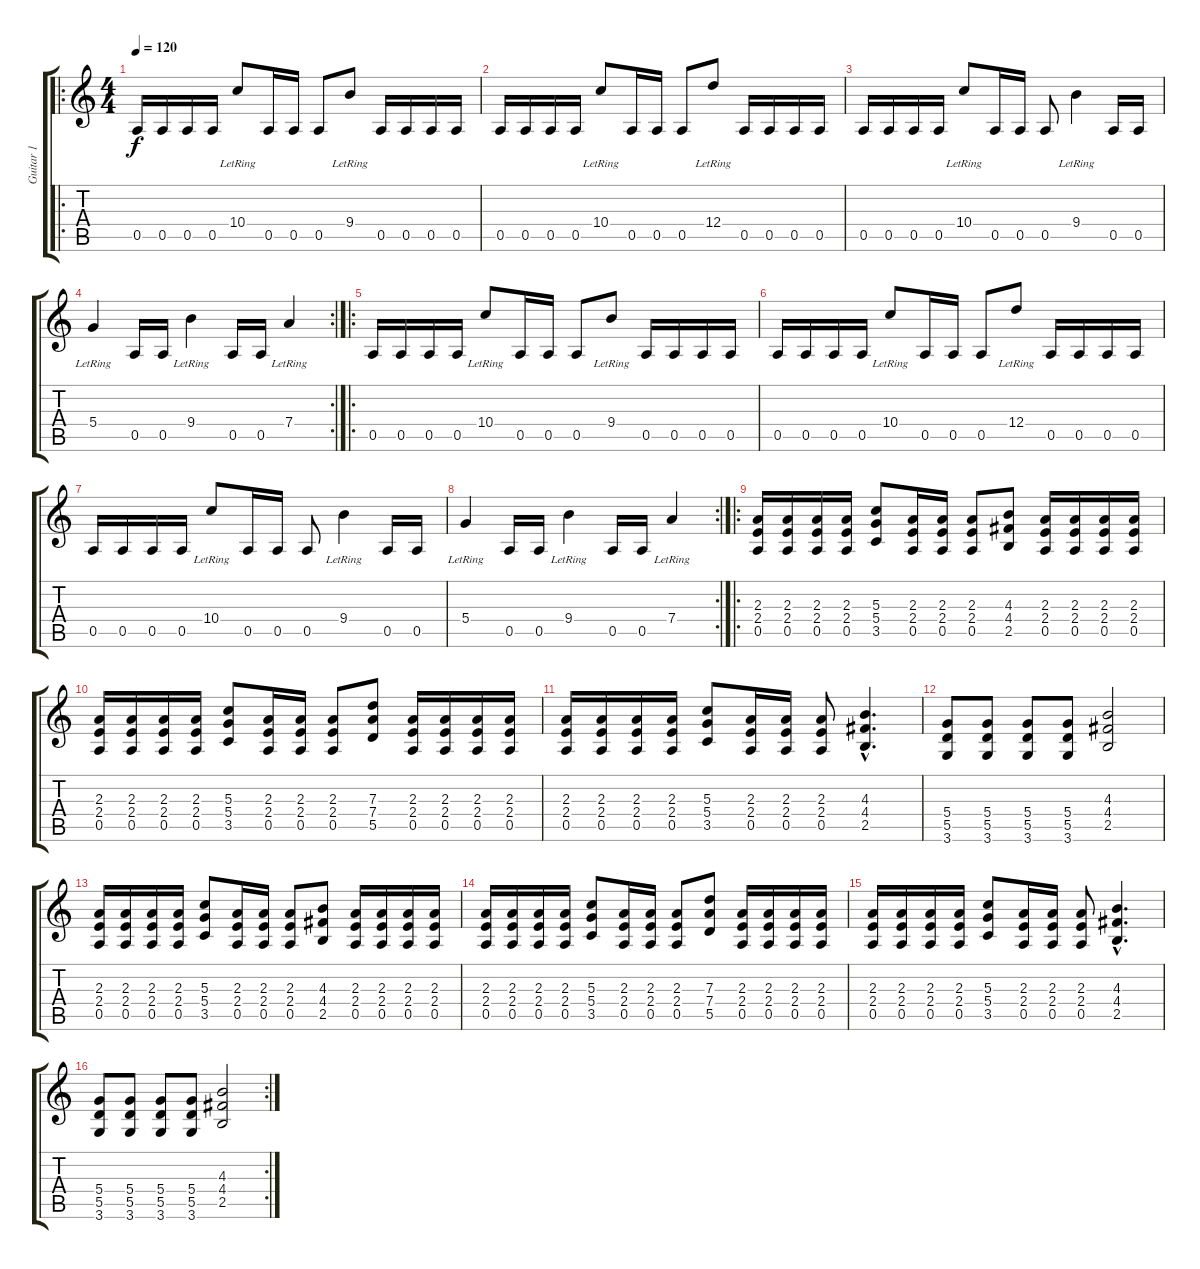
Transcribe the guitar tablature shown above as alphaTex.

\track ("Guitar 1" "Guitar 1") {instrument distortionguitar}
\staff {score tabs}
\tuning (E4 B3 G3 D3 A2 E2) {hide}
\ro
\ts (4 4)
\tempo 120
\clef g2
\ks c
0.5.16{dy f instrument distortionguitar} 0.5.16 0.5.16 0.5.16 10.4{lr}.8 0.5.16 0.5.16 0.5.8 9.4{lr}.8 0.5.16 0.5.16 0.5.16 0.5.16 |
0.5.16 0.5.16 0.5.16 0.5.16 10.4{lr}.8 0.5.16 0.5.16 0.5.8 12.4{lr}.8 0.5.16 0.5.16 0.5.16 0.5.16 |
0.5.16 0.5.16 0.5.16 0.5.16 10.4{lr}.8 0.5.16 0.5.16 0.5.8 9.4{lr}.4 0.5.16 0.5.16 |
\rc 2
5.4{lr}.4 0.5.16 0.5.16 9.4{lr}.4 0.5.16 0.5.16 7.4{lr}.4 |
\ro
0.5.16 0.5.16 0.5.16 0.5.16 10.4{lr}.8 0.5.16 0.5.16 0.5.8 9.4{lr}.8 0.5.16 0.5.16 0.5.16 0.5.16 |
0.5.16 0.5.16 0.5.16 0.5.16 10.4{lr}.8 0.5.16 0.5.16 0.5.8 12.4{lr}.8 0.5.16 0.5.16 0.5.16 0.5.16 |
0.5.16 0.5.16 0.5.16 0.5.16 10.4{lr}.8 0.5.16 0.5.16 0.5.8 9.4{lr}.4 0.5.16 0.5.16 |
\rc 2
5.4{lr}.4 0.5.16 0.5.16 9.4{lr}.4 0.5.16 0.5.16 7.4{lr}.4 |
\ro
(2.3 2.4 0.5).16 (2.3 2.4 0.5).16 (2.3 2.4 0.5).16 (2.3 2.4 0.5).16 (5.3 5.4 3.5).8 (2.3 2.4 0.5).16 (2.3 2.4 0.5).16 (2.3 2.4 0.5).8 (4.3 4.4 2.5).8 (2.3 2.4 0.5).16 (2.3 2.4 0.5).16 (2.3 2.4 0.5).16 (2.3 2.4 0.5).16 |
(2.3 2.4 0.5).16 (2.3 2.4 0.5).16 (2.3 2.4 0.5).16 (2.3 2.4 0.5).16 (5.3 5.4 3.5).8 (2.3 2.4 0.5).16 (2.3 2.4 0.5).16 (2.3 2.4 0.5).8 (7.3 7.4 5.5).8 (2.3 2.4 0.5).16 (2.3 2.4 0.5).16 (2.3 2.4 0.5).16 (2.3 2.4 0.5).16 |
(2.3 2.4 0.5).16 (2.3 2.4 0.5).16 (2.3 2.4 0.5).16 (2.3 2.4 0.5).16 (5.3 5.4 3.5).8 (2.3 2.4 0.5).16 (2.3 2.4 0.5).16 (2.3 2.4 0.5).8 (4.3{hac} 4.4{hac} 2.5{hac}).4{d} |
(5.4 5.5 3.6).8 (5.4 5.5 3.6).8 (5.4 5.5 3.6).8 (5.4 5.5 3.6).8 (4.3 4.4 2.5).2 |
(2.3 2.4 0.5).16 (2.3 2.4 0.5).16 (2.3 2.4 0.5).16 (2.3 2.4 0.5).16 (5.3 5.4 3.5).8 (2.3 2.4 0.5).16 (2.3 2.4 0.5).16 (2.3 2.4 0.5).8 (4.3 4.4 2.5).8 (2.3 2.4 0.5).16 (2.3 2.4 0.5).16 (2.3 2.4 0.5).16 (2.3 2.4 0.5).16 |
(2.3 2.4 0.5).16 (2.3 2.4 0.5).16 (2.3 2.4 0.5).16 (2.3 2.4 0.5).16 (5.3 5.4 3.5).8 (2.3 2.4 0.5).16 (2.3 2.4 0.5).16 (2.3 2.4 0.5).8 (7.3 7.4 5.5).8 (2.3 2.4 0.5).16 (2.3 2.4 0.5).16 (2.3 2.4 0.5).16 (2.3 2.4 0.5).16 |
(2.3 2.4 0.5).16 (2.3 2.4 0.5).16 (2.3 2.4 0.5).16 (2.3 2.4 0.5).16 (5.3 5.4 3.5).8 (2.3 2.4 0.5).16 (2.3 2.4 0.5).16 (2.3 2.4 0.5).8 (4.3{hac} 4.4{hac} 2.5{hac}).4{d} |
\rc 2
(5.4 5.5 3.6).8 (5.4 5.5 3.6).8 (5.4 5.5 3.6).8 (5.4 5.5 3.6).8 (4.3 4.4 2.5).2
